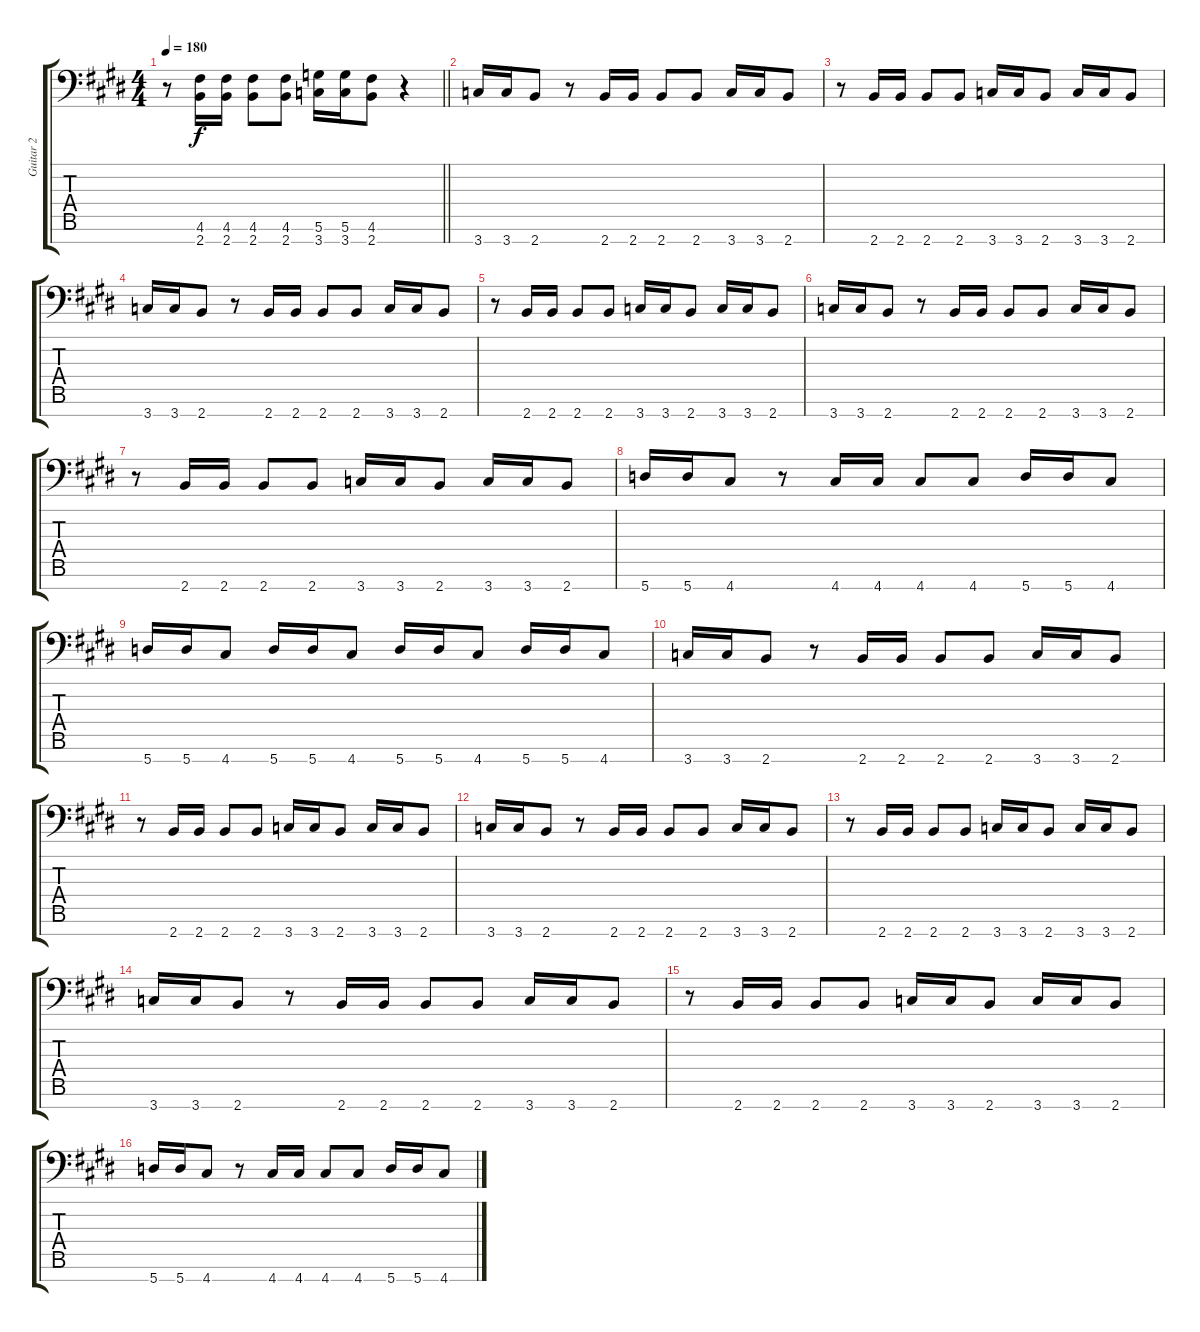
\track ("Guitar 2" "Guitar 2") {instrument distortionguitar}
\staff {score tabs}
\tuning (D4 A3 F3 C3 G2 D2 A1) {hide}
\ts (4 4)
\tempo 180
\clef f4
\barLineRight lightlight
\ks c#minor
r.8{dy f} (4.6 2.7).16 (4.6 2.7).16 (4.6 2.7).8 (4.6 2.7).8 (5.6 3.7).16 (5.6 3.7).16 (4.6 2.7).8 r.4 |
3.7.16 3.7.16 2.7.8 r.8 2.7.16 2.7.16 2.7.8 2.7.8 3.7.16 3.7.16 2.7.8 |
r.8 2.7.16 2.7.16 2.7.8 2.7.8 3.7.16 3.7.16 2.7.8 3.7.16 3.7.16 2.7.8 |
3.7.16 3.7.16 2.7.8 r.8 2.7.16 2.7.16 2.7.8 2.7.8 3.7.16 3.7.16 2.7.8 |
r.8 2.7.16 2.7.16 2.7.8 2.7.8 3.7.16 3.7.16 2.7.8 3.7.16 3.7.16 2.7.8 |
3.7.16 3.7.16 2.7.8 r.8 2.7.16 2.7.16 2.7.8 2.7.8 3.7.16 3.7.16 2.7.8 |
r.8 2.7.16 2.7.16 2.7.8 2.7.8 3.7.16 3.7.16 2.7.8 3.7.16 3.7.16 2.7.8 |
5.7.16 5.7.16 4.7.8 r.8 4.7.16 4.7.16 4.7.8 4.7.8 5.7.16 5.7.16 4.7.8 |
5.7.16 5.7.16 4.7.8 5.7.16 5.7.16 4.7.8 5.7.16 5.7.16 4.7.8 5.7.16 5.7.16 4.7.8 |
3.7.16 3.7.16 2.7.8 r.8 2.7.16 2.7.16 2.7.8 2.7.8 3.7.16 3.7.16 2.7.8 |
r.8 2.7.16 2.7.16 2.7.8 2.7.8 3.7.16 3.7.16 2.7.8 3.7.16 3.7.16 2.7.8 |
3.7.16 3.7.16 2.7.8 r.8 2.7.16 2.7.16 2.7.8 2.7.8 3.7.16 3.7.16 2.7.8 |
r.8 2.7.16 2.7.16 2.7.8 2.7.8 3.7.16 3.7.16 2.7.8 3.7.16 3.7.16 2.7.8 |
3.7.16 3.7.16 2.7.8 r.8 2.7.16 2.7.16 2.7.8 2.7.8 3.7.16 3.7.16 2.7.8 |
r.8 2.7.16 2.7.16 2.7.8 2.7.8 3.7.16 3.7.16 2.7.8 3.7.16 3.7.16 2.7.8 |
5.7.16 5.7.16 4.7.8 r.8 4.7.16 4.7.16 4.7.8 4.7.8 5.7.16 5.7.16 4.7.8
